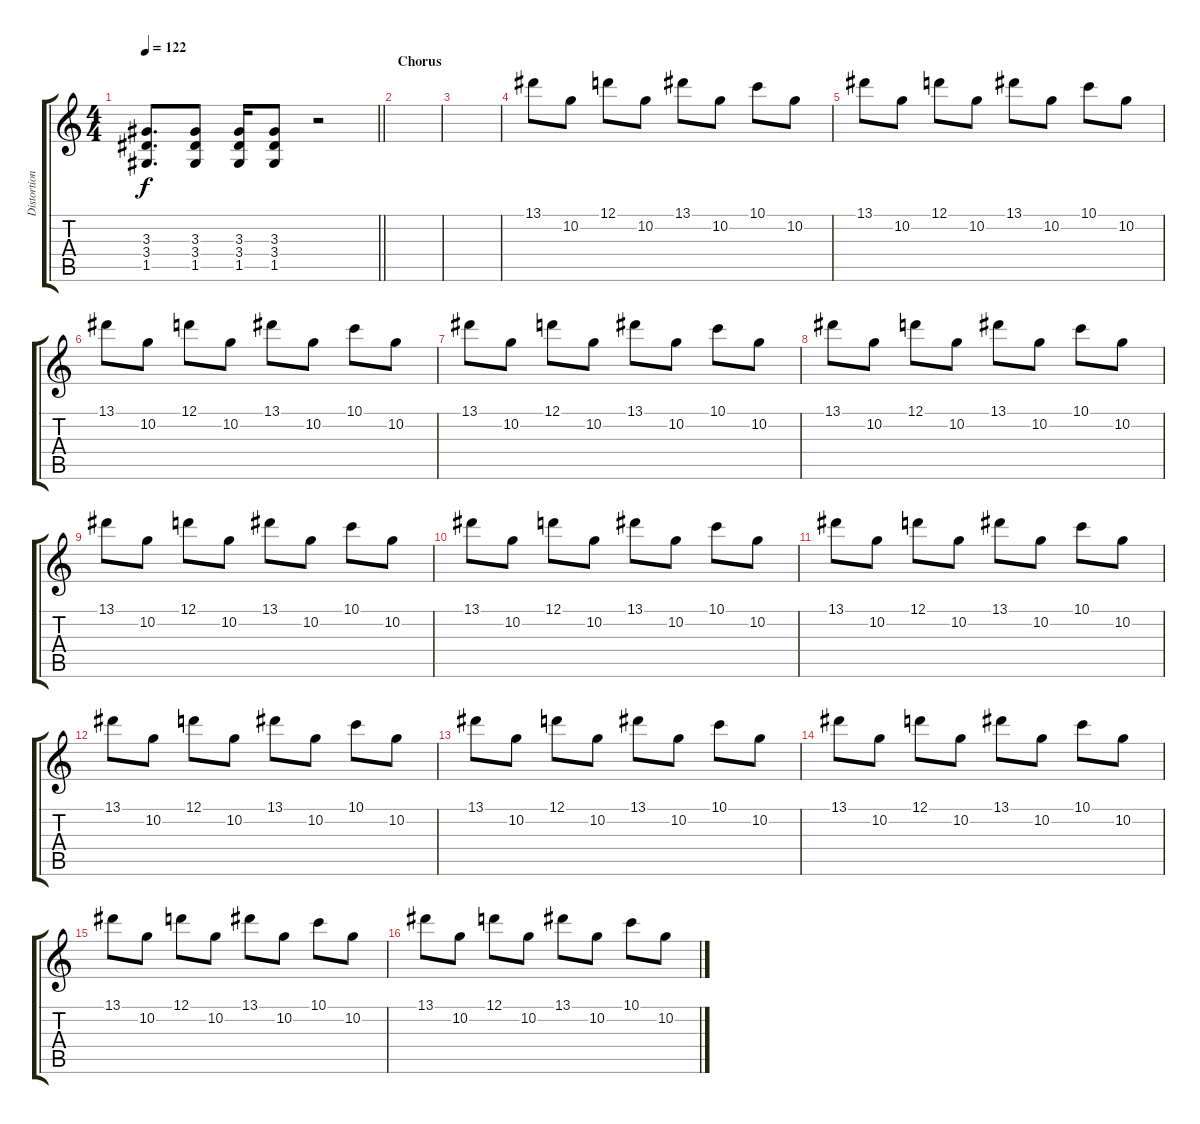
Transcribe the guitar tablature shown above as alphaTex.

\track ("Distortion guitar 02" "Distortion") {instrument overdrivenguitar}
\staff {score tabs}
\tuning (D4 A3 F3 C3 G2 C2) {hide}
\ts (4 4)
\tempo 122
\clef g2
\barLineRight lightlight
\ks c
(3.3 3.4 1.5).8{d dy f} (3.3 3.4 1.5).8 (3.3 3.4 1.5).16 (3.3 3.4 1.5).8 r.2 |
\section ("" "Chorus")
|
|
13.1.8{volume 7 balance 10} 10.2.8 12.1.8 10.2.8 13.1.8 10.2.8 10.1.8 10.2.8 |
13.1.8 10.2.8 12.1.8 10.2.8 13.1.8 10.2.8 10.1.8 10.2.8 |
13.1.8 10.2.8 12.1.8 10.2.8 13.1.8 10.2.8 10.1.8 10.2.8 |
13.1.8 10.2.8 12.1.8 10.2.8 13.1.8 10.2.8 10.1.8 10.2.8 |
13.1.8 10.2.8 12.1.8 10.2.8 13.1.8 10.2.8 10.1.8 10.2.8 |
13.1.8 10.2.8 12.1.8 10.2.8 13.1.8 10.2.8 10.1.8 10.2.8 |
13.1.8 10.2.8 12.1.8 10.2.8 13.1.8 10.2.8 10.1.8 10.2.8 |
13.1.8 10.2.8 12.1.8 10.2.8 13.1.8 10.2.8 10.1.8 10.2.8 |
13.1.8 10.2.8 12.1.8 10.2.8 13.1.8 10.2.8 10.1.8 10.2.8 |
13.1.8 10.2.8 12.1.8 10.2.8 13.1.8 10.2.8 10.1.8 10.2.8 |
13.1.8 10.2.8 12.1.8 10.2.8 13.1.8 10.2.8 10.1.8 10.2.8 |
13.1.8 10.2.8 12.1.8 10.2.8 13.1.8 10.2.8 10.1.8 10.2.8 |
13.1.8 10.2.8 12.1.8 10.2.8 13.1.8 10.2.8 10.1.8 10.2.8
